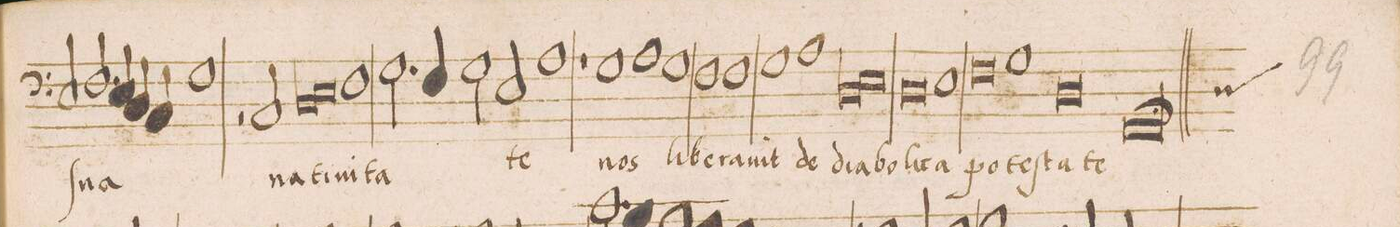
**kern	**text
*I"BASVS	*
*clefF4	*
*k[]	*
*met(C|)	*
*M2/1	*
2E/	ſu-
2.F/	-a
4E/	.
4D/	.
4C/	.
=10-	=10-
1G	.
2r	.
2C/	na-
=11-	=11-
*lig	*
1D	-ti-
1E	.
*Xlig	*
=12-	=12-
1F	-ui-
*2\right	*
2.G\	-ta-
4F/	.
=13-	=13-
2G\	.
2E/	-te
1A	.
=14-	=14-
1r	.
1G	nos
=15-	=15-
1A	li-
1G	-be-
=16-	=16-
1F	-ra-
1F	-vit
=17-	=17-
1G	de
1A	dia-
=18-	=18-
*lig	*
1D	-bo-
1E	.
*Xlig	*
=19-	=19-
0D	-li-
=20-	=20-
1E	-ca
0F	po-
=21-	=21-
1G	-teſ-
=22-	=22-
0D	-ta-
=23-	=23-
0GGl;	-te
*custos:D	*
=24||	=24||
*-	*-
